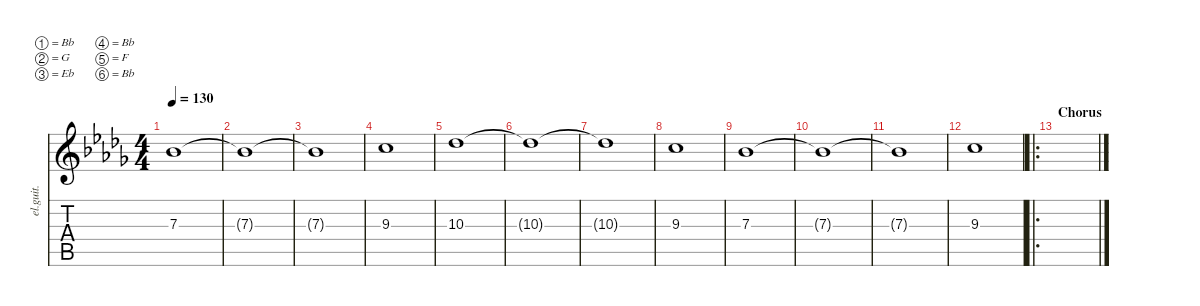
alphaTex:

\defaultSystemsLayout 4
\hideDynamics
\bracketExtendMode nobrackets
\otherSystemsTrackNameOrientation horizontal
\track ("Guitar L Clean" "el.guit.") {instrument electricguitarclean}
\staff {score tabs}
\tuning (Bb3 G3 Eb3 Bb2 F2 Bb1)
\ts (4 4)
\tempo 130
\clef g2
\ks bbminor
7.3{acc b}.1{dy mf} |
7.3{t acc b}.1 |
7.3{t acc b}.1 |
9.3{acc forcenatural}.1 |
10.3{acc b}.1 |
10.3{t acc b}.1 |
10.3{t acc b}.1 |
9.3{acc forcenatural}.1 |
7.3{acc b}.1 |
7.3{t acc b}.1 |
7.3{t acc b}.1 |
9.3{acc forcenatural}.1 |
\ro
\section ("" "Chorus")
